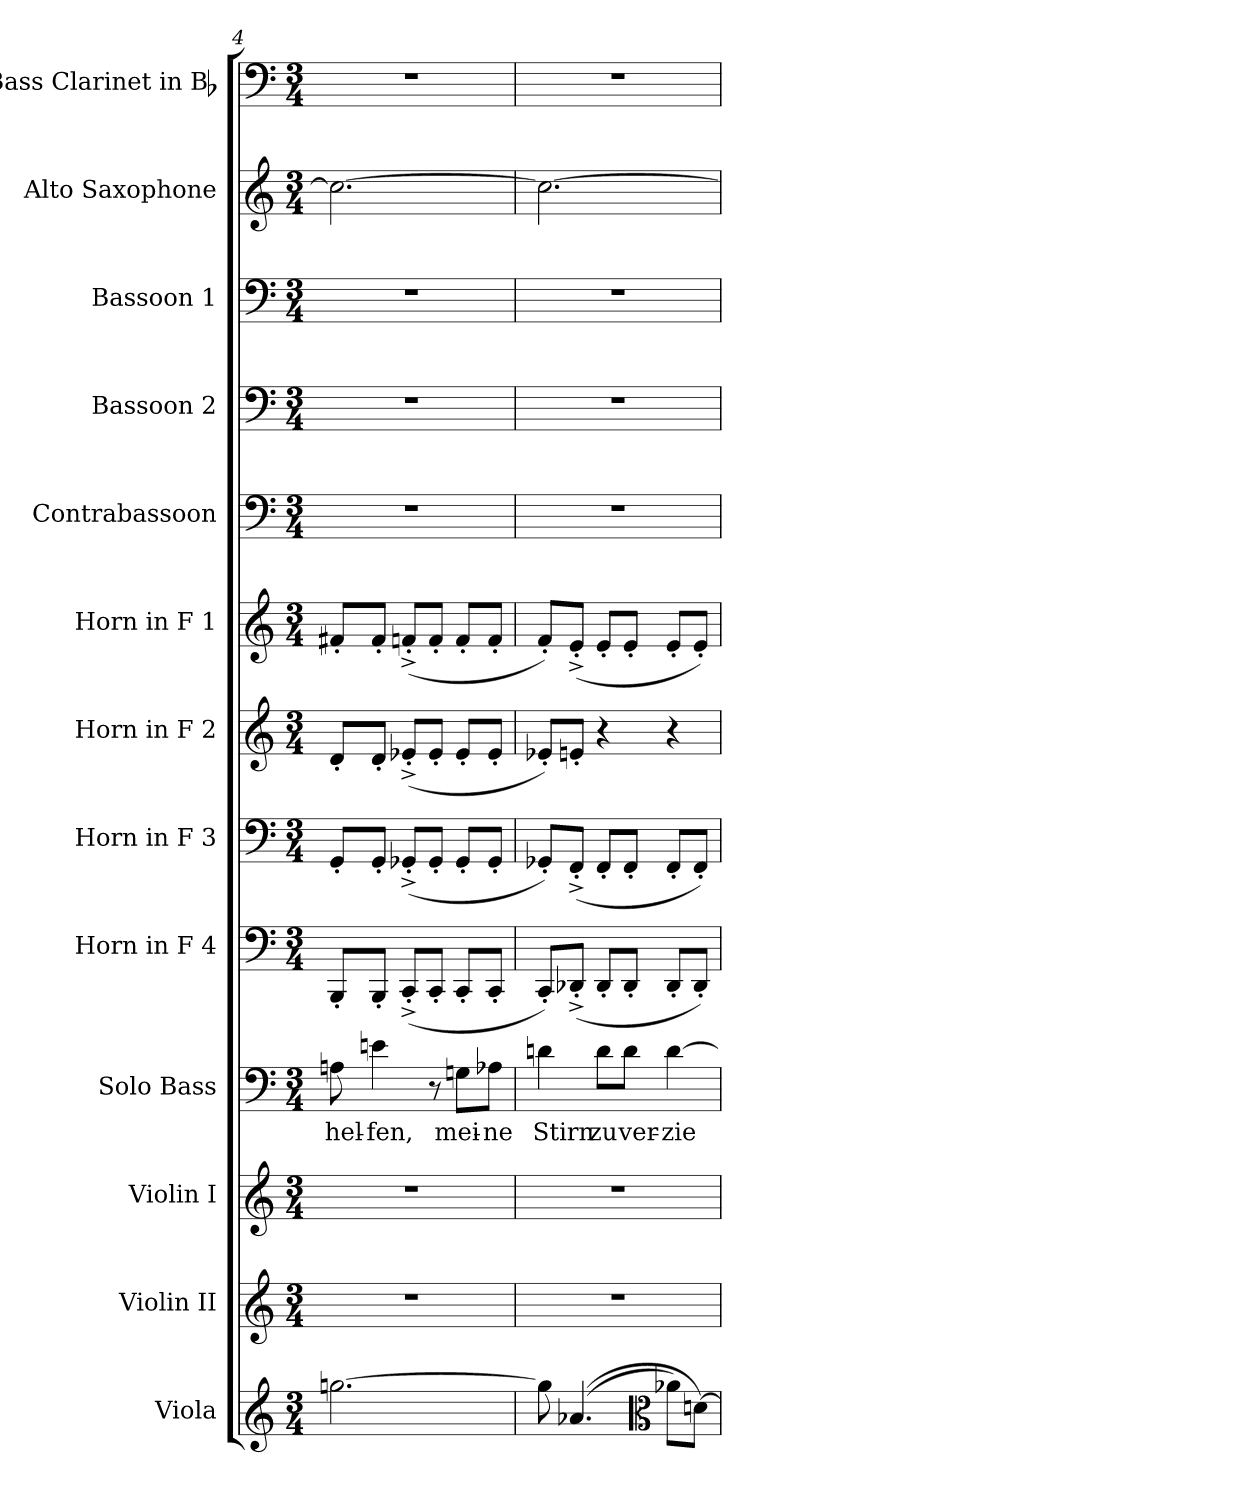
**kern	**kern	**kern	**kern	**text	**kern	**kern	**kern	**kern	**kern	**kern	**kern	**kern	**kern
*part13	*part12	*part11	*part10	*part10	*part9	*part8	*part7	*part6	*part5	*part4	*part3	*part2	*part1
*staff13	*staff12	*staff11	*staff10	*staff10	*staff9	*staff8	*staff7	*staff6	*staff5	*staff4	*staff3	*staff2	*staff1
*I"Viola	*I"Violin II	*I"Violin I	*I"Solo Bass	*	*I"Horn in F 4	*I"Horn in F 3	*I"Horn in F 2	*I"Horn in F 1	*I"Contrabassoon	*I"Bassoon 2	*I"Bassoon 1	*I"Alto Saxophone	*I"Bass Clarinet in Bb
*I'vla	*I'vn	*I'vn	*I'b	*	*	*	*	*	*I'c-bn	*I'bn	*I'bn	*I'a-sax	*I'b-cl
*clefG2	*clefG2	*clefG2	*clefF4	*	*clefF4	*clefF4	*clefG2	*clefG2	*clefF4	*clefF4	*clefF4	*clefG2	*clefF4
*	*	*	*	*	*ITrd4c7	*ITrd4c7	*ITrd4c7	*ITrd4c7	*ITrd7c12	*	*	*ITrd5c9	*ITrd1c2
*k[]	*k[]	*k[]	*k[]	*	*k[b-]	*k[b-]	*k[b-]	*k[b-]	*k[]	*k[]	*k[]	*k[b-e-a-]	*k[b-e-]
*M3/4	*M3/4	*M3/4	*M3/4	*	*M3/4	*M3/4	*M3/4	*M3/4	*M3/4	*M3/4	*M3/4	*M3/4	*M3/4
=4	=4	=4	=4	=4	=4	=4	=4	=4	=4	=4	=4	=4	=4
[2.ggn	4%3r	4%3r	8An	hel-	8EEE'/L	8CC'/L	8G'/L	8Bn'/L	4%3r	4%3r	4%3r	2.e_	4%3r
.	.	.	4en	-fen,	8EEE'/J	8CC'/J	8G'/J	8B'/J	.	.	.	.	.
.	.	.	.	.	(8FFF'^/L	(8CC-X'^/L	(8A-X'^/L	(8B-X'^/L	.	.	.	.	.
.	.	.	8r	.	8FFF'/J	8CC-'/J	8A-'/J	8B-'/J	.	.	.	.	.
.	.	.	8GnL	mei-	8FFF'/L	8CC-'/L	8A-'/L	8B-'/L	.	.	.	.	.
.	.	.	8A-XJ	-ne	8FFF'/J	8CC-'/J	8A-'/J	8B-'/J	.	.	.	.	.
=5	=5	=5	=5	=5	=5	=5	=5	=5	=5	=5	=5	=5	=5
8gg]	4%3r	4%3r	4dn	Stirn	8FFF'/L)	8CC-X'/L)	8A-X'/L)	8B-'/L)	4%3r	4%3r	4%3r	2.e_	4%3r
((4.a-X	.	.	.	.	(8GGG-X'^/J	(8BBB-'^/J	8An'/J	(8A'^/J	.	.	.	.	.
.	.	.	8dL	zu	8GGG-'/L	8BBB-'/L	4r	8A'/L	.	.	.	.	.
.	.	.	8dJ	ver-	8GGG-'/J	8BBB-'/J	.	8A'/J	.	.	.	.	.
*clefC3	*	*	*	*	*	*	*	*	*	*	*	*	*
8a-XL)	.	.	[4d	-zie-	8GGG-'/L	8BBB-'/L	4r	8A'/L	.	.	.	.	.
[8dnJ)	.	.	.	.	8GGG-'/J)	8BBB-'/J)	.	8A'/J)	.	.	.	.	.
=	=	=	=	=	=	=	=	=	=	=	=	=	=
*-	*-	*-	*-	*-	*-	*-	*-	*-	*-	*-	*-	*-	*-
